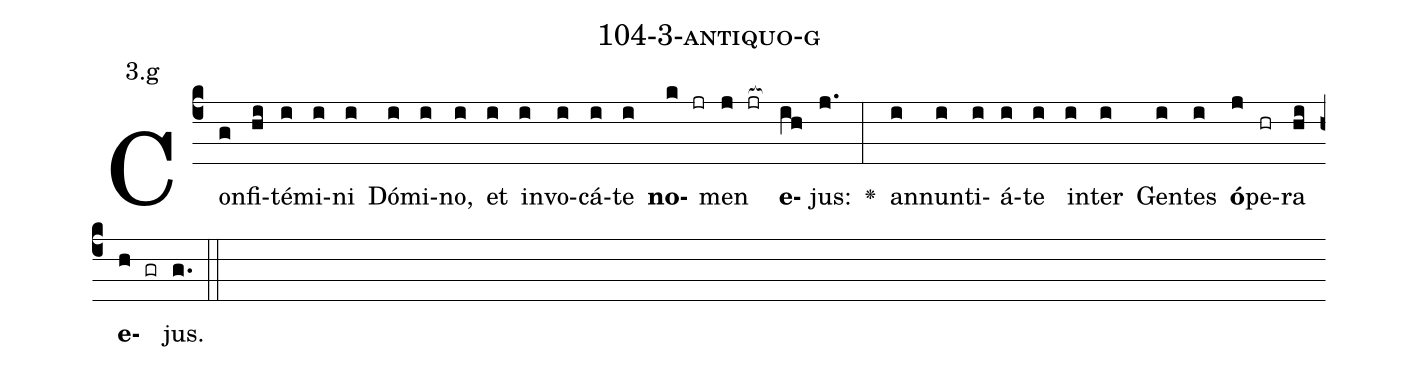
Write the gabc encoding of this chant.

name: 104-3-antiquo-g;
annotation: 3.g;
%%
(c4)Con(g)fi(hi)té(i)mi(i)ni(i) Dó(i)mi(i)no,(i) et(i) in(i)vo(i)cá(i)te(i) <b>no</b>(k jr)men(j jr[ocb:1{]) <b>e</b>(ih[ocb:0}])jus:(j.) <v>\greheightstar</v>(:) an(i)nun(i)ti(i)á(i)te(i) in(i)ter(i) Gen(i)tes(i) <b>ó</b>(j)pe(hr)ra(hi) <b>e</b>(h gr)jus.(g.) (::)


%E(i) u(i) o(j) u(hi) a(h) e.(g.) (::)
